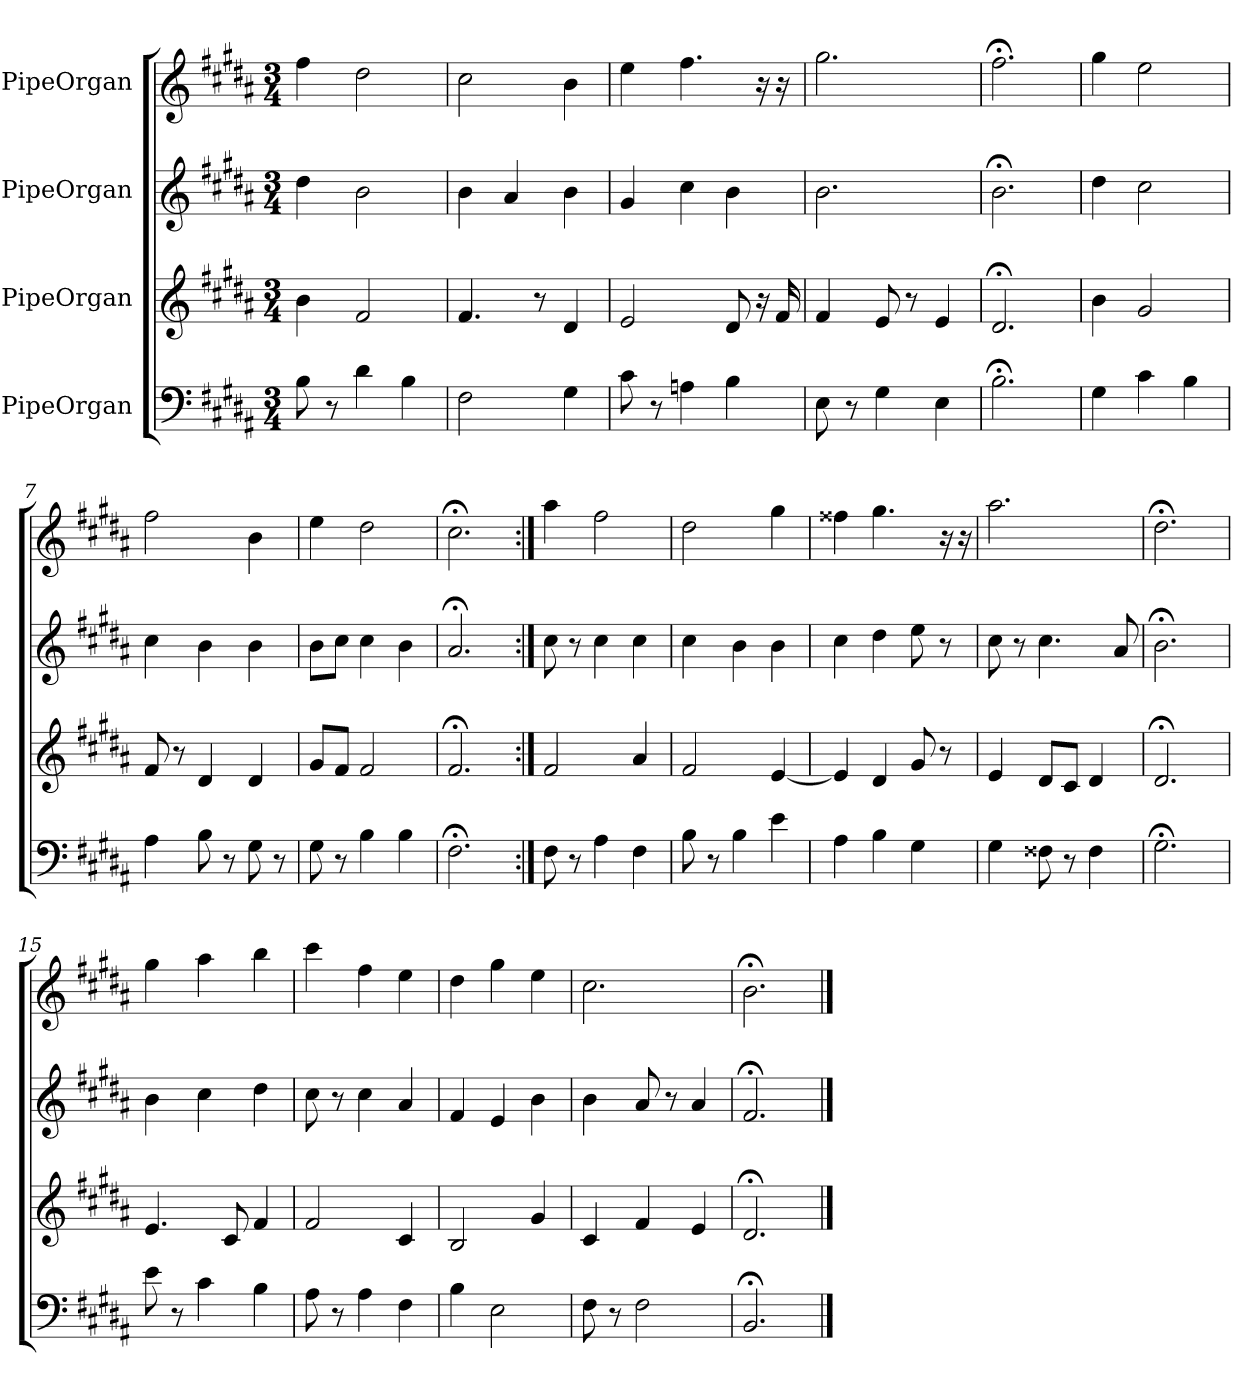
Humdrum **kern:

**kern	**kern	**kern	**kern
*part4	*part3	*part2	*part1
*staff4	*staff3	*staff2	*staff1
*I"PipeOrgan	*I"PipeOrgan	*I"PipeOrgan	*I"PipeOrgan
*k[f#c#g#d#a#]	*k[f#c#g#d#a#]	*k[f#c#g#d#a#]	*k[f#c#g#d#a#]
*B:	*B:	*B:	*B:
*M3/4	*M3/4	*M3/4	*M3/4
*MM60	*MM60	*MM60	*MM60
=1	=1	=1	=1
8B	4b	4dd#	4ff#
8r	.	.	.
4d#	2f#	2b	2dd#
4B	.	.	.
=2	=2	=2	=2
2F#	4.f#	4b	2cc#
.	.	4a#	.
.	8r	.	.
4G#	4d#	4b	4b
=3	=3	=3	=3
8c#	2e	4g#	4ee
8r	.	.	.
4An	.	4cc#	4.ff#
4B	8d#	4b	.
.	16r	.	16r
.	16f#	.	16r
=4	=4	=4	=4
8E	4f#	2.b	2.gg#
8r	.	.	.
4G#	8e	.	.
.	8r	.	.
4E	4e	.	.
=5	=5	=5	=5
2.B;<	2.d#;<	2.b;<	2.ff#;<
=6	=6	=6	=6
4G#	4b	4dd#	4gg#
4c#	2g#	2cc#	2ee
4B	.	.	.
=7	=7	=7	=7
4A#	8f#	4cc#	2ff#
.	8r	.	.
8B	4d#	4b	.
8r	.	.	.
8G#	4d#	4b	4b
8r	.	.	.
=8	=8	=8	=8
8G#	8g#L	8bL	4ee
8r	8f#J	8cc#J	.
4B	2f#	4cc#	2dd#
4B	.	4b	.
=9	=9	=9	=9
2.F#;<	2.f#;<	2.a#;<	2.cc#;<
=10:|!	=10:|!	=10:|!	=10:|!
8F#	2f#	8cc#	4aa#
8r	.	8r	.
4A#	.	4cc#	2ff#
4F#	4a#	4cc#	.
=11	=11	=11	=11
8B	2f#	4cc#	2dd#
8r	.	.	.
4B	.	4b	.
4e	[4e	4b	4gg#
=12	=12	=12	=12
4A#	4e]	4cc#	4ff##X
4B	4d#	4dd#	4.gg#
4G#	8g#	8ee	.
.	8r	8r	16r
.	.	.	16r
=13	=13	=13	=13
4G#	4e	8cc#	2.aa#
.	.	8r	.
8F##X	8d#L	4.cc#	.
8r	8c#J	.	.
4F##	4d#	.	.
.	.	8a#	.
=14	=14	=14	=14
2.G#;<	2.d#;<	2.b;<	2.dd#;<
=15	=15	=15	=15
8e	4.e	4b	4gg#
8r	.	.	.
4c#	.	4cc#	4aa#
.	8c#	.	.
4B	4f#	4dd#	4bb
=16	=16	=16	=16
8A#	2f#	8cc#	4ccc#
8r	.	8r	.
4A#	.	4cc#	4ff#
4F#	4c#	4a#	4ee
=17	=17	=17	=17
4B	2B	4f#	4dd#
2E	.	4e	4gg#
.	4g#	4b	4ee
=18	=18	=18	=18
8F#	4c#	4b	2.cc#
8r	.	.	.
2F#	4f#	8a#	.
.	.	8r	.
.	4e	4a#	.
=19	=19	=19	=19
2.BB;<	2.d#;<	2.f#;<	2.b;<
==	==	==	==
*-	*-	*-	*-
